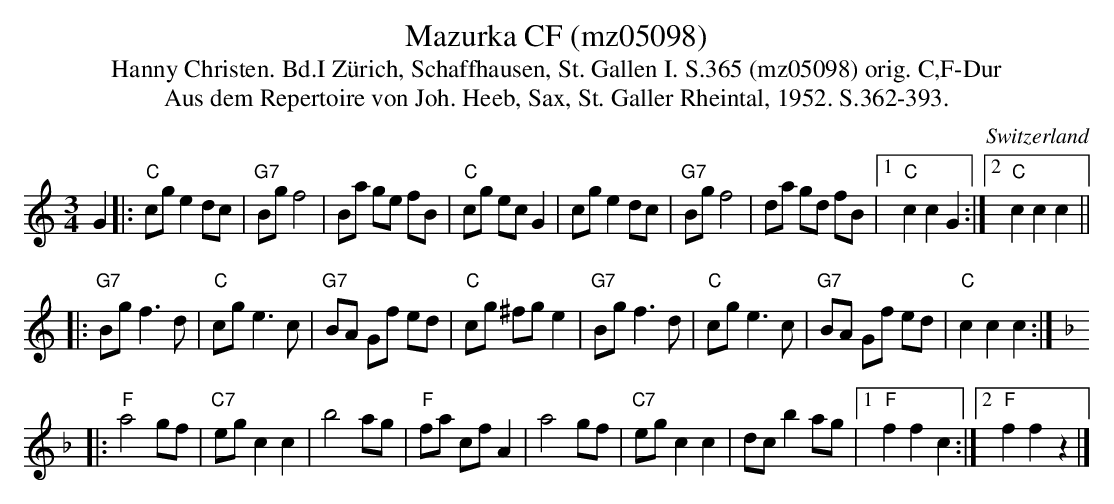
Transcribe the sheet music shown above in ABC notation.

X:1
T: Mazurka CF (mz05098)
T:Hanny Christen. Bd.I Zürich, Schaffhausen, St. Gallen I. S.365 (mz05098) orig. C,F-Dur
T: Aus dem Repertoire von Joh. Heeb, Sax, St. Galler Rheintal, 1952. S.362-393.
M:3/4
L:1/8
O:Switzerland
K:C major
G2 |: "C"cge2dc | "G7"Bgf4 | Ba ge fB | "C"cg ecG2 | cg e2dc | "G7"Bgf4 | da gd fB |1 "C"c2c2G2 :|2 "C"c2c2c2 ||
|:"G7"Bgf3d | "C"cge3c | "G7"BA Gf ed | "C"cg ^fge2 | "G7"Bgf3d | "C"cge3c | "G7"BA Gf ed | "C"c2c2c2 :|[K:F]
|: "F"a4gf | "C7"egc2c2 | b4ag | "F"fa cfA2 | a4gf | "C7"egc2c2 | dc b2ag |1 "F"f2f2c2 :|2 "F"f2f2z2 |]
